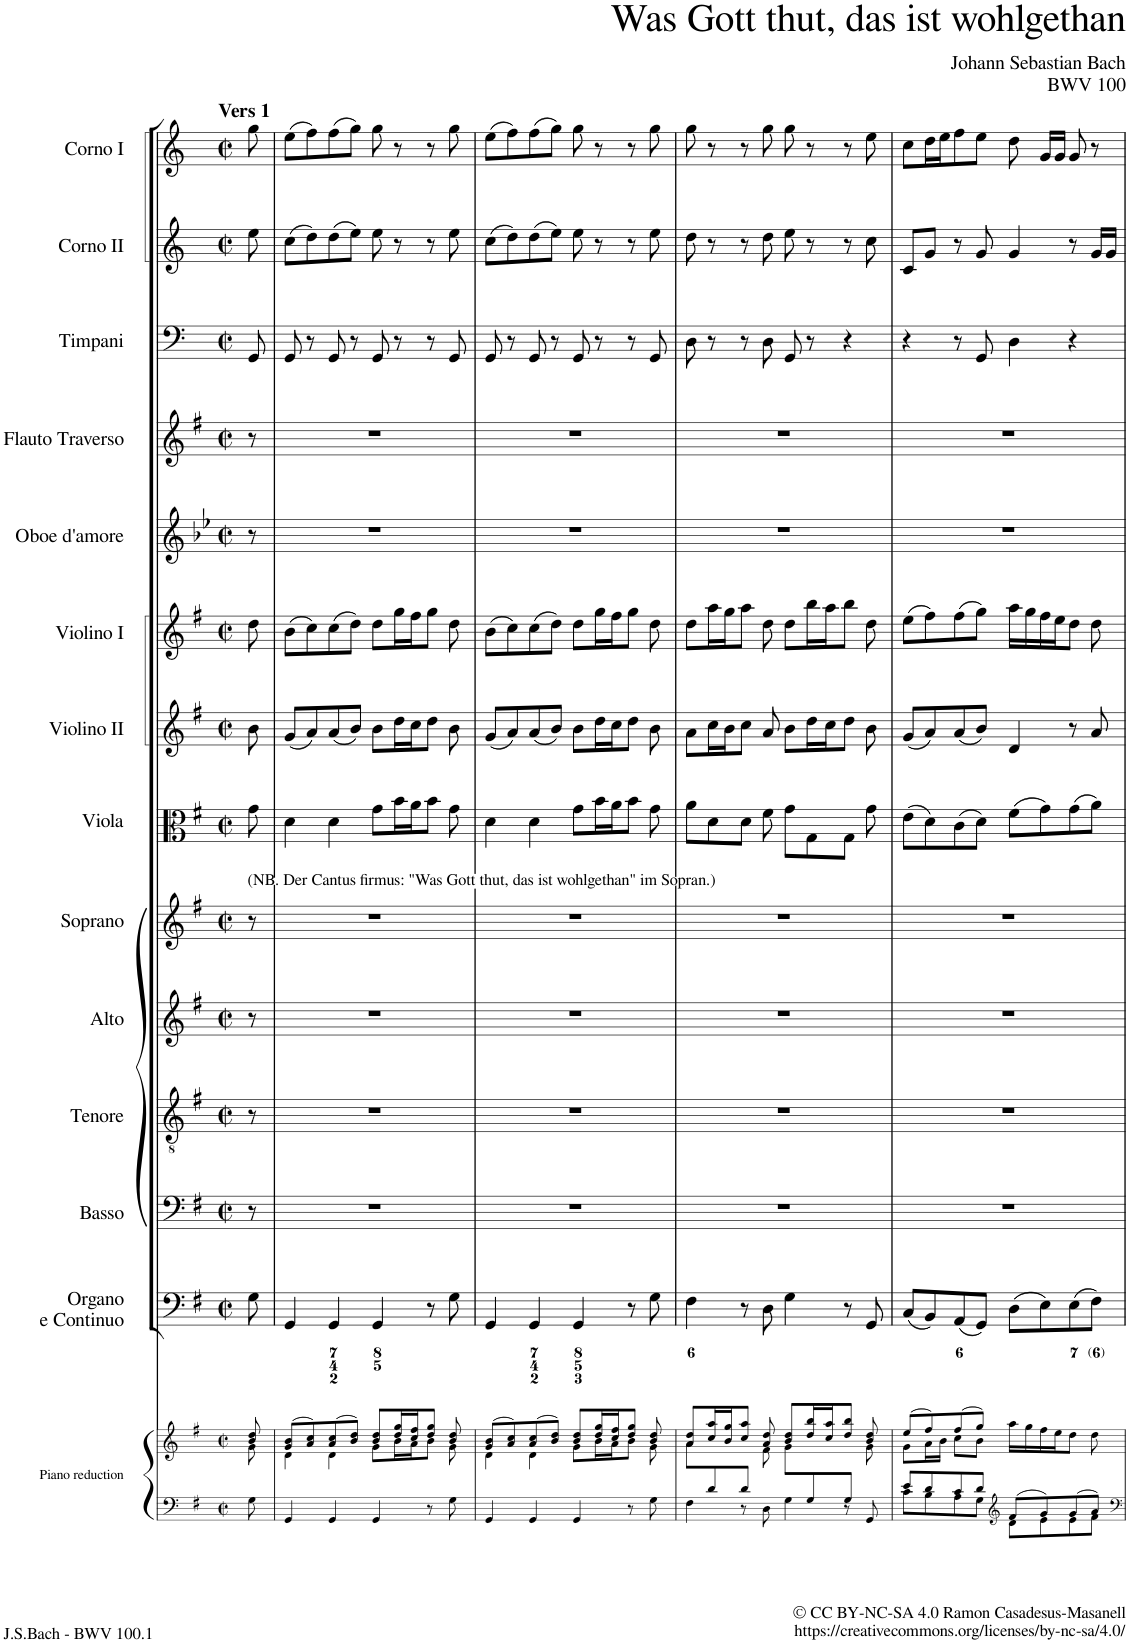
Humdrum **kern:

**kern	**kern	**kern	**kern	**kern	**kern	**kern	**kern	**kern	**kern	**kern	**kern	**kern	**kern	**kern
*part14	*part14	*part13	*part12	*part11	*part10	*part9	*part8	*part7	*part6	*part5	*part4	*part3	*part2	*part1
*staff15	*staff14	*staff13	*staff12	*staff11	*staff10	*staff9	*staff8	*staff7	*staff6	*staff5	*staff4	*staff3	*staff2	*staff1
*I"Piano reduction	*	*I"Organo e Continuo	*I"Basso	*I"Tenore	*I"Alto	*I"Soprano	*I"Viola	*I"Violino II	*I"Violino I	*I"Oboe d'amore	*I"Flauto Traverso	*I"Timpani	*I"Corno II	*I"Corno I
*I'Pno	*	*	*	*	*	*	*	*	*	*I'Ob	*I'Fl	*I'Timp	*	*
*stria5	*stria5	*	*	*	*	*	*	*	*	*	*	*	*	*
*clefF4	*clefG2	*clefF4	*clefF4	*clefGv2	*clefG2	*clefG2	*clefC3	*clefG2	*clefG2	*clefG2	*clefG2	*clefF4	*clefG2	*clefG2
*	*	*	*	*	*	*	*	*	*	*Trd2c3	*	*	*Trd3c5	*Trd3c5
*k[f#]	*k[f#]	*k[f#]	*k[f#]	*k[f#]	*k[f#]	*k[f#]	*k[f#]	*k[f#]	*k[f#]	*k[b-e-]	*k[f#]	*k[]	*k[]	*k[]
*M2/2	*M2/2	*M2/2	*M2/2	*M2/2	*M2/2	*M2/2	*M2/2	*M2/2	*M2/2	*M2/2	*M2/2	*M2/2	*M2/2	*M2/2
*met(c|)	*met(c|)	*met(c|)	*met(c|)	*met(c|)	*met(c|)	*met(c|)	*met(c|)	*met(c|)	*met(c|)	*met(c|)	*met(c|)	*met(c|)	*met(c|)	*met(c|)
=1	=1	=1	=1	=1	=1	=1	=1	=1	=1	=1	=1	=1	=1	=1
*	*^	*	*	*	*	*	*	*	*	*	*	*	*	*
!	!	!	!	!	!	!	!	!	!	!	!	!	!	!	!LO:TX:a:B:t=Vers 1
!	!	!	!	!	!	!	!LO:TX:a:t=(NB. Der Cantus firmus&colon; "Was Gott thut, das ist wohlgethan" im Sopran.)	!	!	!	!	!	!	!	!
8G\	8b/ 8dd/	8g\	8G\	8r	8r	8r	8r	8g\	8b\	8dd\	8r	8r	8GG/	8ee\	8gg\
=2	=2	=2	=2	=2	=2	=2	=2	=2	=2	=2	=2	=2	=2	=2	=2
4GG/	(8g/ 8b/L	4d\	4GG/	1r	1r	1r	1r	4d\	(8g/L	(8b\L	1r	1r	8GG/	(8cc\L	(8ee\L
.	8a/ 8cc/)	.	.	.	.	.	.	.	8a/)	8cc\)	.	.	8r	8dd\)	8ff\)
4GG/	(8a/ 8cc/	4d\	4GG/	.	.	.	.	4d\	(8a/	(8cc\	.	.	8GG/	(8dd\	(8ff\
.	8b/ 8dd/J)	.	.	.	.	.	.	.	8b/J)	8dd\J)	.	.	8r	8ee\J)	8gg\J)
4GG/	8b/ 8dd/L	8g\L	4GG/	.	.	.	.	8g\L	8b\L	8dd\L	.	.	8GG/	8ee\	8gg\
.	16dd/ 16gg/L	16b\L	.	.	.	.	.	16b\L	16dd\L	16gg\L	.	.	8r	8r	8r
.	16cc/ 16ff#/J	16a\J	.	.	.	.	.	16a\J	16cc\J	16ff#\J	.	.	.	.	.
8r	8dd/ 8gg/J	8b\J	8r	.	.	.	.	8b\J	8dd\J	8gg\J	.	.	8r	8r	8r
8G\	8b/ 8dd/	8g\	8G\	.	.	.	.	8g\	8b\	8dd\	.	.	8GG/	8ee\	8gg\
=3	=3	=3	=3	=3	=3	=3	=3	=3	=3	=3	=3	=3	=3	=3	=3
4GG/	(8g/ 8b/L	4d\	4GG/	1r	1r	1r	1r	4d\	(8g/L	(8b\L	1r	1r	8GG/	(8cc\L	(8ee\L
.	8a/ 8cc/)	.	.	.	.	.	.	.	8a/)	8cc\)	.	.	8r	8dd\)	8ff\)
4GG/	(8a/ 8cc/	4d\	4GG/	.	.	.	.	4d\	(8a/	(8cc\	.	.	8GG/	(8dd\	(8ff\
.	8b/ 8dd/J)	.	.	.	.	.	.	.	8b/J)	8dd\J)	.	.	8r	8ee\J)	8gg\J)
4GG/	8b/ 8dd/L	8g\L	4GG/	.	.	.	.	8g\L	8b\L	8dd\L	.	.	8GG/	8ee\	8gg\
.	16dd/ 16gg/L	16b\L	.	.	.	.	.	16b\L	16dd\L	16gg\L	.	.	8r	8r	8r
.	16cc/ 16ff#/J	16a\J	.	.	.	.	.	16a\J	16cc\J	16ff#\J	.	.	.	.	.
8r	8dd/ 8gg/J	8b\J	8r	.	.	.	.	8b\J	8dd\J	8gg\J	.	.	8r	8r	8r
8G\	8b/ 8dd/	8g\	8G\	.	.	.	.	8g\	8b\	8dd\	.	.	8GG/	8ee\	8gg\
=4	=4	=4	=4	=4	=4	=4	=4	=4	=4	=4	=4	=4	=4	=4	=4
*^	*	*	*	*	*	*	*	*	*	*	*	*	*	*	*
8ryy	4F#\	8a/ 8dd/L	8a\L	4F#\	1r	1r	1r	1r	8a\L	8a\L	8dd\L	1r	1r	8D\	8dd\	8gg\
8d/	.	16cc/ 16aa/L	4ryy	.	.	.	.	.	8d\	16cc\L	16aa\L	.	.	8r	8r	8r
.	.	16b/ 16gg/J	.	.	.	.	.	.	.	16b\J	16gg\J	.	.	.	.	.
8d/J	8r	8cc/ 8aa/J	.	8r	.	.	.	.	8d\J	8cc\J	8aa\J	.	.	8r	8r	8r
4ryy	8D\	8a/ 8dd/	8f#\	8D\	.	.	.	.	8f#\	8a/	8dd\	.	.	8D\	8dd\	8gg\
.	4G\	8b/ 8dd/L	8g\L	4G\	.	.	.	.	8g\L	8b\L	8dd\L	.	.	8GG/	8ee\	8gg\
8G/	.	16dd/ 16bb/L	4ryy	.	.	.	.	.	8G\	16dd\L	16bb\L	.	.	8r	8r	8r
.	.	16cc/ 16aa/J	.	.	.	.	.	.	.	16cc\J	16aa\J	.	.	.	.	.
8G/J	8r	8dd/ 8bb/J	.	8r	.	.	.	.	8G\J	8dd\J	8bb\J	.	.	4r	8r	8r
8ryy	8GG/	8b/ 8dd/	8g\	8GG/	.	.	.	.	8g\	8b\	8dd\	.	.	.	8cc\	8ee\
=5	=5	=5	=5	=5	=5	=5	=5	=5	=5	=5	=5	=5	=5	=5	=5	=5
8e/L	8c\L	(8ee/L	8g\L	(8C/L	1r	1r	1r	1r	(8e\L	(8g/L	(8ee\L	1r	1r	4r	8c/L	8cc\L
8d/	8B\	8ff#/)	16a\L	8BB/)	.	.	.	.	8d\)	8a/)	8ff#\)	.	.	.	8g/J	16dd\L
.	.	.	16b\JJ	.	.	.	.	.	.	.	.	.	.	.	.	16ee\J
8c/	8A\	(8ff#/	8cc\L	(8AA/	.	.	.	.	(8c\	(8a/	(8ff#\	.	.	8r	8r	8ff\
8d/J	8G\J	8gg/J)	8b\J	8GG/J)	.	.	.	.	8d\J)	8b/J)	8gg\J)	.	.	8GG/	8g/	8ee\J
*clefG2	*	*	*	*	*	*	*	*	*	*	*	*	*	*	*	*
8f#/L	8d\L	16aa\LL	2ryy	(8D\L	.	.	.	.	(8f#\L	4d/	16aa\LL	.	.	4D\	4g/	8dd\
.	.	16gg\	.	.	.	.	.	.	.	.	16gg\	.	.	.	.	.
8g/	8e\	16ff#\	.	8E\)	.	.	.	.	8g\)	.	16ff#\	.	.	.	.	16g/LL
.	.	16ee\J	.	.	.	.	.	.	.	.	16ee\J	.	.	.	.	16g/JJ
8g/	8e\	8dd\J	.	(8E\	.	.	.	.	(8g\	8r	8dd\J	.	.	4r	8r	8g/
8a/J	8f#\J	8dd\	.	8F#\J)	.	.	.	.	8a\J)	8a/	8dd\	.	.	.	16g/LL	8r
.	.	.	.	.	.	.	.	.	.	.	.	.	.	.	16g/JJ	.
*v	*v	*	*	*	*	*	*	*	*	*	*	*	*	*	*	*
*	*v	*v	*	*	*	*	*	*	*	*	*	*	*	*	*
=	=	=	=	=	=	=	=	=	=	=	=	=	=	=
*-	*-	*-	*-	*-	*-	*-	*-	*-	*-	*-	*-	*-	*-	*-
